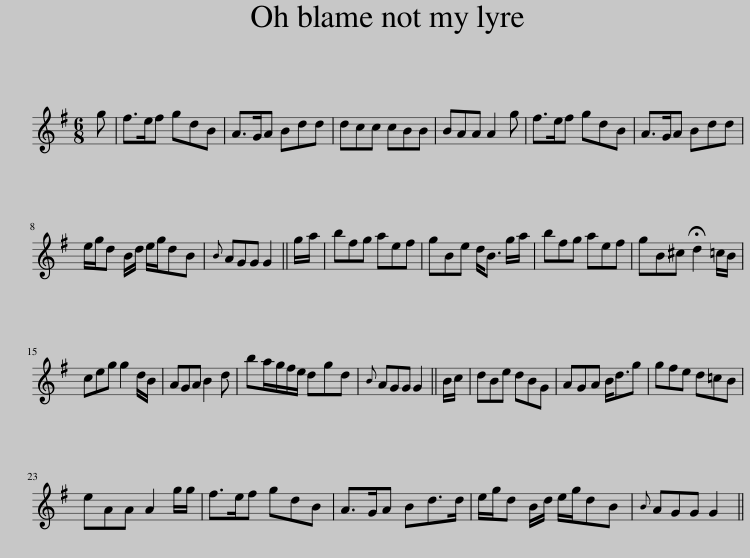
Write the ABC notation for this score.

X:1
L:1/8
M:6/8
I:linebreak $
K:G
V:1 treble
V:1
 g | f>ef gdB | A>GA Bdd | dcc cBB | BAA A2 g | %5
 f>ef gdB | A>GA Bdd |$ e/g/d B/d/ e/g/dB |{B} AGG G2 || g/a/ | %10
 bfg aef | gBe d<B g/a/ | bfg aef | gB^c !fermata!d2 =c/B/ |$ ceg g2 d/B/ | %15
 AGA B2 d | ba/g/f/e/ dgd |{B} AGG G2 || B/c/ | dBe dBG | %20
 AGA B<dg | gfe d=cB |$ eAA A2 g/g/ | f>ef gdB | A>GA Bd>d | %25
 e/g/d B/d/ e/g/dB |{B} AGG G2 || %27
